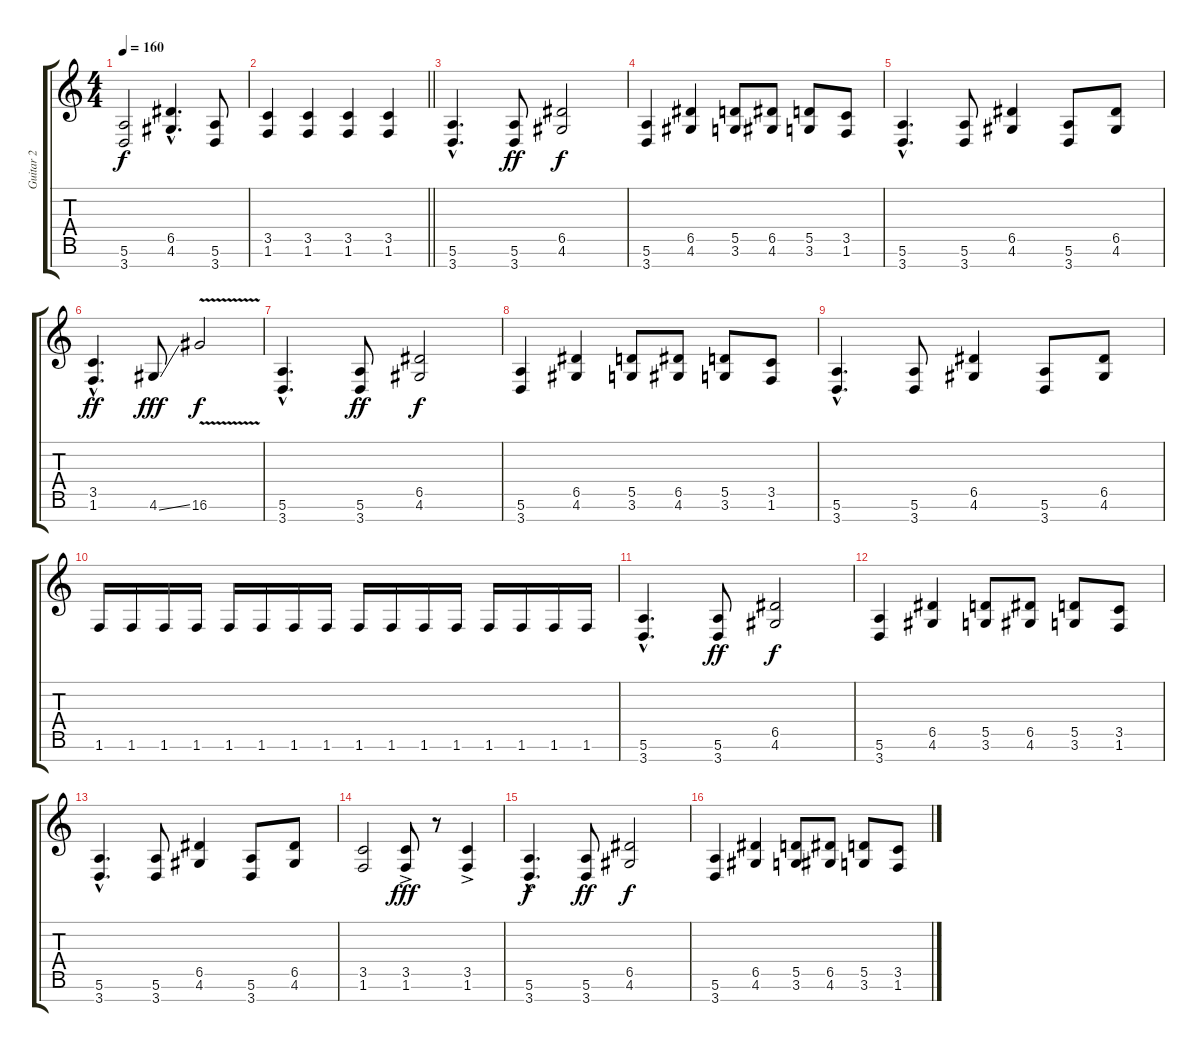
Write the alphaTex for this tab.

\track ("Guitar 2" "Guitar 2") {instrument overdrivenguitar}
\staff {score tabs}
\tuning (E4 B3 G3 D3 A2 E2 B1) {hide}
\ts (4 4)
\tempo 160
\clef g2
\ks c
(5.6 3.7).2{dy f} (6.5{hac} 4.6{hac}).4{d} (5.6 3.7).8 |
\barLineRight lightlight
(3.5 1.6).4 (3.5 1.6).4 (3.5 1.6).4 (3.5 1.6).4 |
(5.6{hac} 3.7{hac}).4{d} (5.6 3.7).8{dy ff} (6.5 4.6).2{dy f} |
(5.6 3.7).4 (6.5 4.6).4 (5.5 3.6).8 (6.5 4.6).8 (5.5 3.6).8 (3.5 1.6).8 |
(5.6{hac} 3.7{hac}).4{d} (5.6 3.7).8 (6.5 4.6).4 (5.6 3.7).8 (6.5 4.6).8 |
(3.5{hac} 1.6{hac}).4{d dy ff} 4.6{ss}.8{dy fff} 16.6{v}.2{dy f} |
(5.6{hac} 3.7{hac}).4{d} (5.6 3.7).8{dy ff} (6.5 4.6).2{dy f} |
(5.6 3.7).4 (6.5 4.6).4 (5.5 3.6).8 (6.5 4.6).8 (5.5 3.6).8 (3.5 1.6).8 |
(5.6{hac} 3.7{hac}).4{d} (5.6 3.7).8 (6.5 4.6).4 (5.6 3.7).8 (6.5 4.6).8 |
1.6.16 1.6.16 1.6.16 1.6.16 1.6.16 1.6.16 1.6.16 1.6.16 1.6.16 1.6.16 1.6.16 1.6.16 1.6.16 1.6.16 1.6.16 1.6.16 |
(5.6{hac} 3.7{hac}).4{d} (5.6 3.7).8{dy ff} (6.5 4.6).2{dy f} |
(5.6 3.7).4 (6.5 4.6).4 (5.5 3.6).8 (6.5 4.6).8 (5.5 3.6).8 (3.5 1.6).8 |
(5.6{hac} 3.7{hac}).4{d} (5.6 3.7).8 (6.5 4.6).4 (5.6 3.7).8 (6.5 4.6).8 |
(3.5 1.6).2 (3.5 1.6{ac}).8{dy fff} r.8 (3.5 1.6{ac}).4 |
(5.6{hac} 3.7{hac}).4{d dy f} (5.6 3.7).8{dy ff} (6.5 4.6).2{dy f} |
(5.6 3.7).4 (6.5 4.6).4 (5.5 3.6).8 (6.5 4.6).8 (5.5 3.6).8 (3.5 1.6).8
